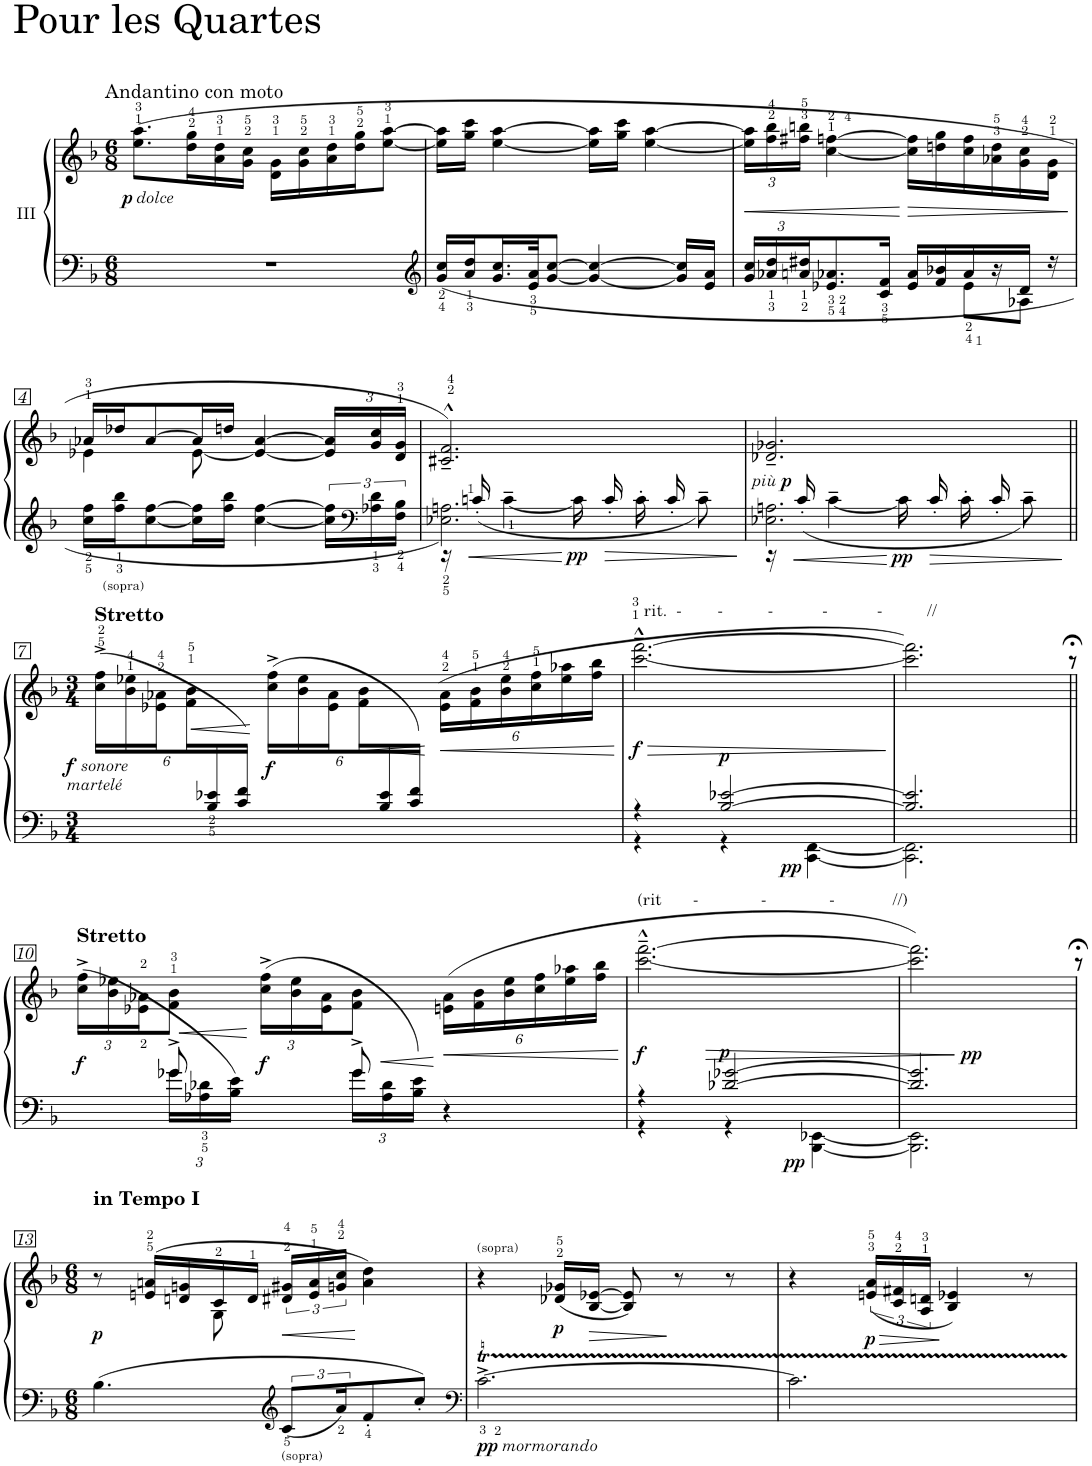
**kern	**kern	**dynam
*part1	*part1	*part1
*staff2	*staff1	*staff1/2
*I"III	*	*
*clefF4	*clefG2	*
*k[b-]	*k[b-]	*
*M6/8	*M6/8	*
=1	=1	=1
!	!LO:TX:a:t=Andantino con moto	!
!	!	!LO:DY:b
!	!	!LO:DY:n=1:b
2.r	(8.ee\ 8.aa\L	p other-dynamics
.	16dd\ 16gg\L	.
.	16a\ 16dd\	.
.	16g\ 16cc\JJ	.
.	16d\ 16g\LL	.
.	16g\ 16cc\	.
.	16a\ 16dd\	.
.	16dd\ 16gg\J	.
.	[8ee\ [8aa\J	.
=2	=2	=2
*clefG2	*	*
16g/ 16cc/LL	16ee\] 16aa\]LL	.
16a/ 16dd/J	16gg\ 16ccc\JJ	.
16.g/ 16.cc/L	[4ee\ [4aa\	.
32e/ 32a/JK	.	.
[8g/ [8cc/J	.	.
4g/_ 4cc/_	16ee\] 16aa\]LL	.
.	16gg\ 16ccc\JJ	.
.	[4ee\ [4aa\	.
16g/] 16cc/]LL	.	.
16e/ 16a/JJ	.	.
=3	=3	=3
*Xbrackettup	*Xbrackettup	*
*^	*	*
!	!	!	!LO:HP:b
24g/ 24cc/LL	2ryy	24ee\] 24aa\]LL	<
24a-X/ 24dd/	.	24ff\ 24bb-\	.
24an/ 24dd#X/J	.	24ff#X\ 24bbn\JJ	.
8.e-X/ 8.a-X/	.	[4cc\ [4ffn\	.
16c/ 16f/Jk	.	.	.
!	!	!	!LO:HP:n=1:b
16e-/ 16a-/LL	.	16cc\] 16ff\]LL	[ >
16f/ 16b-X/	.	16ddn\ 16gg\	.
16a-/	8e-\L	16cc\ 16ff\	.
16r	.	16a-X\ 16dd\	.
16d/JJ	8A-X\J	16g\ 16cc\	.
16r	.	16d\ 16g\JJ	.
*v	*v	*	*
.	.	]
!!LO:LB:g=z
=4	=4	=4
*	*^	*
!LO:TX:b:t=(sopra)	!	!	!
16cc\ 16ff\LL	16a-X/LL	4e-X\	.
16ff\ 16bb-\J	16dd-X/J	.	.
[<8cc\ [8ff\	[>8a-/	.	.
16cc\] 16ff\]L	16a-/L]	[8e-\	.
16ff\ 16bb-\JJ	16ddn/JJ	.	.
[4cc\ [4ff\	4e-/_ [4a-/	4.ryy	.
*brackettup	*	*	*
24cc\] 24ff\]LL	24e-/] 24a-/]LL	.	.
*clefF4	*	*	*
24A-X\ 24d\	24g/ 24cc/	.	.
24F\ 24B-\JJ	24d/ 24g/JJ	.	.
*	*v	*v	*
=5	=5	=5
*^	*	*
2.E-X\ 2.An\	16r	2.c#X/~^^ 2.f/~^^)	.
.	16cn'</	.	.
.	[4c~>\	.	.
!	!	!	!LO:DY:b=2
.	16c\]	.	pp
.	16c'</	.	.
.	16c'>\	.	.
.	16c'</	.	.
.	8c~>\	.	.
=6	=6	=6	=6
!	!	!	!LO:DY:b
!	!	!	!LO:DY:n=1:b
2.E-X\ 2.An\	16r	2.d-X/~ 2.g-X/~	other-dynamics p
.	16c'</	.	.
.	[4c~>\	.	.
!	!	!	!LO:DY:n=2:b=2
.	16c\]	.	pp
.	16c'</	.	.
.	16c'>\	.	.
.	16c'</	.	.
.	8c~>\	.	.
!!LO:LB:g=z
=7||	=7||	=7||	=7||
*M3/4	*	*M3/4	*
!	!	!LO:TX:a:B:t=Stretto	!
!	!	!	!LO:DY:b
!	!	!	!LO:DY:n=1:b
6ryy	2.ryy	(24cc\^> 24ff\^>LL	f other-dynamics
.	.	24b-\ 24ee-X\	.
.	.	24e-X\ 24a-X\J	.
!	!	!	!LO:HP:b
.	.	24f\ 24b-\L	<
24B-/<< 24e-X/<<	.	12ryy	.
24c/ 24f/JJ)	.	.	.
!	!	!	!LO:DY:n=2:b
6ryy	.	(24cc\^> 24ff\^>LL	f
.	.	24b-\ 24ee-\	.
.	.	24e-\ 24a-\J	.
!	!	!	!LO:HP:b
.	.	24f\ 24b-\L	<
24B-/ 24e-/	.	12ryy	.
24c/ 24f/JJ)	.	.	.
!	!	!	!LO:HP:n=1:b
4ryy	.	(24e-\ 24a-\LL	[ <
.	.	24f\ 24b-\	.
.	.	24b-\ 24ee-\	.
.	.	24cc\ 24ff\	.
.	.	24ee-\ 24aa-X\	.
.	.	24ff\ 24bb-\JJ	.
*v	*v	*	*
.	.	[
=8	=8	=8
*^	*	*
!	!	!LO:TX:a:t=rit.  -        -          -           -           -          //	!
!	!	!	!LO:HP:b
!	!	!	!LO:DY:n=1:b
4r	4r	[2.ccc\~^^ [2.fff\~^^	> f
!	!	!	!LO:DY:n=2:a=2
[>2B-/ [2e-X/	4r	.	p
!	!	!	!LO:DY:n=3:b=2
.	[4CC\ [4FF\	.	pp
*v	*v	*	*
.	.	[
=9	=9	=9
*^	*	*
2.B-/] 2.e-/]	2.CC\] 2.FF\]	2.ccc\] 2.fff\])	.
!!LO:LB:g=z
=10||	=10||	=10||	=10||
!	!	!LO:TX:a:B:t=Stretto	!
!	!	!	!LO:DY:b
8ryy	8ryy	(24cc\^ 24ff\^LL	f
.	.	24b-\ 24ee-X\	.
.	.	24e-X\< 24a-X\<J	.
*Xbrackettup	*	*	*
24g-X^>\LL	8g-X/	8f\ 8b-\J	.
24A-X\ 24d-X\	.	.	.
24B-\ 24e\JJ)	.	.	.
!	!	!	!LO:DY:n=1:b
8ryy	8ryy	(24cc\^ 24ff\^LL	[ f
.	.	24b-\ 24ee-\	.
.	.	24e-\ 24a-\J	.
24g-^>\LL	8g-X/	8f\ 8b-\J	.
!	!	!	!LO:HP:b=2
24A-\ 24d-\	.	.	<
24B-\ 24e\JJ)	.	.	.
!	!	!	!LO:HP:b
4r	4ryy	(24en\ 24a-\LL	<
.	.	24f\ 24b-\	.
.	.	24b-\ 24ee-\	.
.	.	24cc\ 24ff\	.
.	.	24ee-\ 24aa-X\	.
.	.	24ff\ 24bb-\JJ	.
*v	*v	*	*
.	.	]
=11	=11	=11
*^	*	*
!	!	!LO:TX:a:t=(rit       -              -              -             //)	!
!	!	!	!LO:HP:b
!	!	!	!LO:DY:n=1:b
4r	4r	[2.ccc\~^^ [2.fff\~^^	> f
!	!	!	!LO:DY:n=2:a=2
[>2d-X/ [2g-X/	4r	.	p
!	!	!	!LO:DY:n=3:b=2
.	[4BBB-\ [4EE-X\	.	pp
*v	*v	*	*
.	.	[
=12	=12	=12
*^	*	*
!	!	!	!LO:DY:b
2.d-/] 2.g-/]	2.BBB-\] 2.EE-\]	2.ccc\] 2.fff\])	pp
*v	*v	*	*
!!LO:LB:g=z
=13	=13	=13
*M6/8	*M6/8	*
*^	*^	*
!	!	!LO:TX:a:B:t=in Tempo I	!	!
!	!	!	!	!LO:DY:b
*v	*v	*	*	*
4.B-\	8r	4ryy	p
.	(16en/ 16an/LL	.	.
.	16dn/ 16gn/	.	.
.	16c/	8G\	.
.	16d/JJ	.	.
*clefG2	*	*	*
*brackettup	*brackettup	*	*
!LO:TX:b:t=(sopra)	!	!	!
!	!	!	!LO:HP:b
12c/L	24d#X/ 24g#X/LL	4.ryy	<
.	24e/ 24a/	.	.
24a/K	24gn/ 24cc/JJ	.	.
8f'/	4a\ 4dd\)	.	]
8cc'/J	.	.	.
*	*v	*v	*
=14	=14	=14
*clefF4	*	*
!	!LO:TX:a:t=(sopra)	!
!	!	!LO:DY:b=2
!	!	!LO:DY:n=1:b=2
[2.cT^\	4r	pp other-dynamics
!	!	!LO:DY:n=2:b
.	(16d-X/ 16g-X/LL	p
!	!	!LO:HP:b
.	[16B-/ [16e-X/JJ	>
.	8B-/] 8e-/])	.
.	8r	[
.	8r	.
=15	=15	=15
2.c\]	4r	.
!	!	!LO:DY:b
.	(24en/ 24a/LL	p
.	24c/ 24f#X/	.
.	24A/ 24dn/JJ	.
.	4B-/ 4e-X/)	]
.	8r	.
=	=	=
*-	*-	*-
